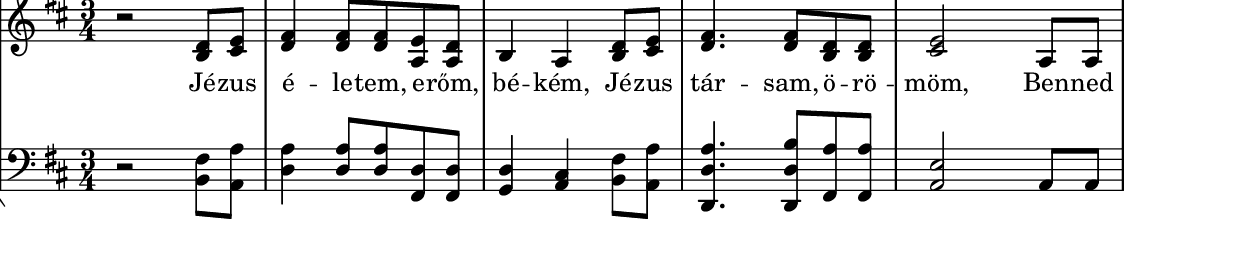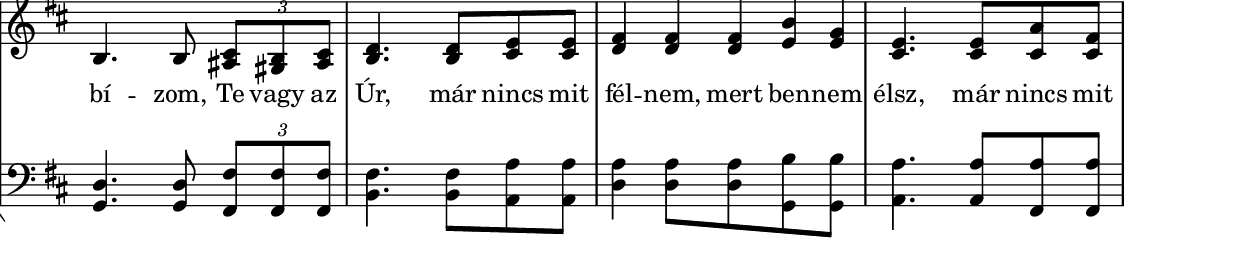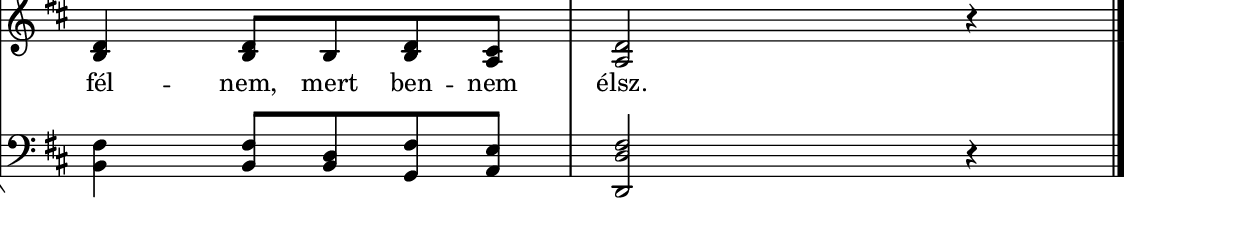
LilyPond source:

% MusicXML to Lilypond converter by Kovi

szovegAAA = \lyricmode {  "Jé" -- "zus" "é" -- "le" -- "tem," "e" -- "rőm," "bé" -- "kém," "Jé" -- "zus" "tár" -- "sam," "ö" -- "rö" -- "möm," "Ben" -- "ned" "bí" -- "zom," "Te" "vagy" "az" "Úr," "már" "nincs" "mit" "fél" -- "nem," "mert" "ben" -- "nem" "élsz," "már" "nincs" "mit" "fél" -- "nem," "mert" "ben" -- "nem" "élsz."  }

% Analyzing...
% 2 parts
% 1 Staff
% forceBassClefActive = 
melody = {
\new StaffGroup <<
% 1 Staff
% 79 notes in the part
% 1 voices

\new Staff
\new Voice {
% 79 notes
% 11 mesaures

% Measure 1
\clef "treble"
\key d \major
\time 3/4 
r2 <b d' >8 <cis' e' >8 
% Measure 2
<d' fis' >4 <d' fis' >8 <d' fis' >8 <a e' >8 <a d' >8 
% Measure 3
b4 a4 <b d' >8 <cis' e' >8 
% Measure 4
<d' fis' >4. <d' fis' >8 <b d' >8 <b d' >8 
% Measure 5
<cis' e' >2 a8 a8 
% Measure 6
\break
b4. b8 \times 2/3 { <ais cis' >8 <gis b >8 <ais cis' >8  } 
% Measure 7
<b d' >4. <b d' >8 <cis' e' >8 <cis' e' >8 
% Measure 8
<d' fis' >4 <d' fis' >8 <d' fis' >8 <e' b' >8 <e' g' >8 
% Measure 9
<cis' e' >4. <cis' e' >8 <cis' a' >8 <cis' fis' >8 
% Measure 10
\break
<b d' >4 <b d' >8 b8 <b d' >8 <a cis' >8 
% Measure 11
<a d' >2 r4 \bar "|." 
} % voice
\addlyrics { \szovegAAA }

% 1 Staff
% 87 notes in the part
% 1 voices

\new Staff
\new Voice {
% 87 notes
% 11 mesaures

% Measure 1
\clef "bass"
\key d \major
\time 3/4 
r2 <b, fis >8 <a, a >8 
% Measure 2
<d a >4 <d a >8 <d a >8 <fis, d >8 <fis, d >8 
% Measure 3
<g, d >4 <a, cis >4 <b, fis >8 <a, a >8 
% Measure 4
<d, d a >4. <d, d b >8 <fis, a >8 <fis, a >8 
% Measure 5
<a, e >2 a,8 a,8 
% Measure 6
\break
<g, d >4. <g, d >8 \times 2/3 { <fis, fis >8 <fis, fis >8 <fis, fis >8  } 
% Measure 7
<b, fis >4. <b, fis >8 <a, a >8 <a, a >8 
% Measure 8
<d a >4 <d a >8 <d a >8 <g, b >8 <g, b >8 
% Measure 9
<a, a >4. <a, a >8 <fis, a >8 <fis, a >8 
% Measure 10
\break
<b, fis >4 <b, fis >8 <b, d >8 <g, fis >8 <a, e >8 
% Measure 11
<d, d fis >2 r4 \bar "|." 
} % voice
>>
} % melody


harmonies = \chordmode {
% 20 chords
\germanChords
s4 s4 d8 a8 d4 s4 s4 g4 a4 s4 d4 s4 b4:m a4 s4 s4 g4 s4 fis4 b4:m s4 a4 d4 s4 e4:m a4 s4 fis4:m b4:m s4 g8 a8 d4
}

\include "../../definitions.ly"
